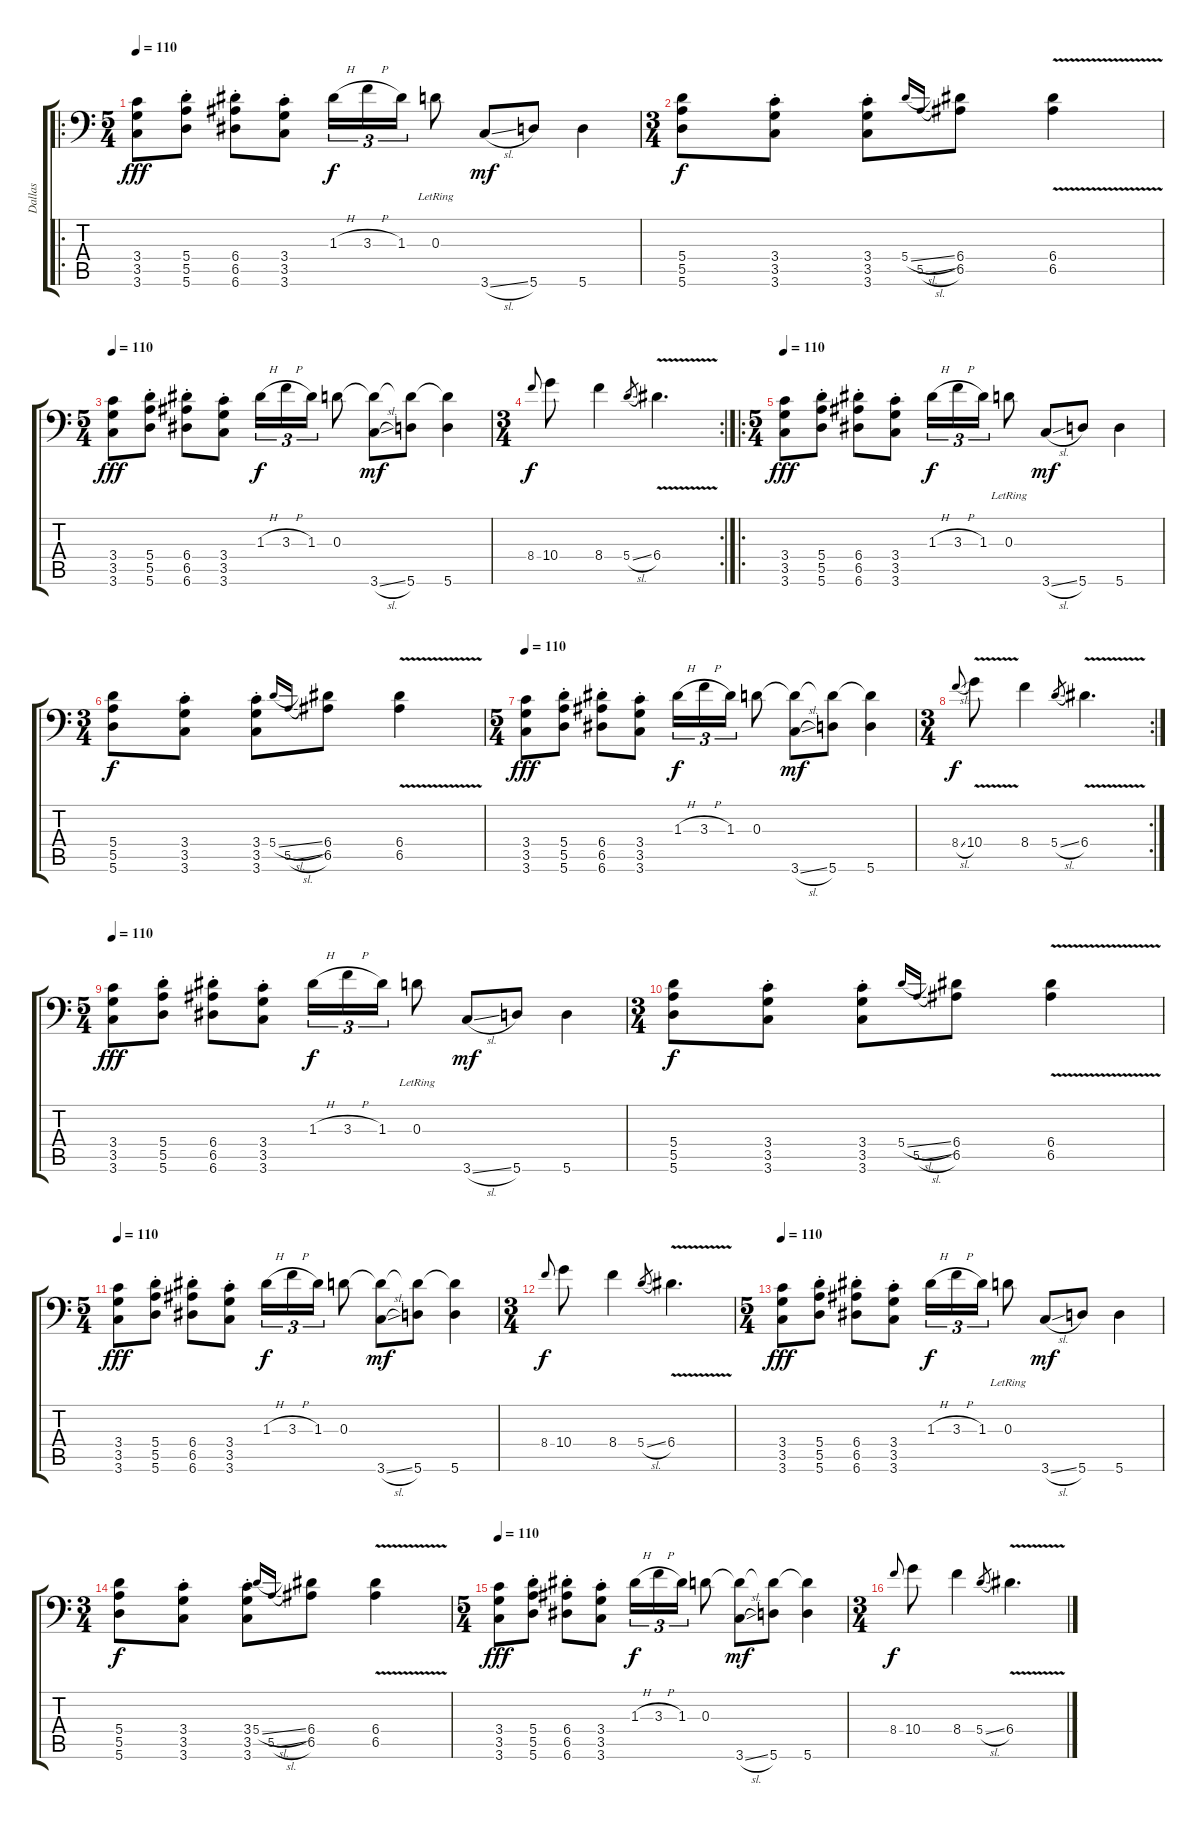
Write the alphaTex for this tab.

\track ("Dallas" "Dallas") {instrument distortionguitar}
\staff {score tabs}
\tuning (B3 Gb3 D3 A2 E2 A1) {hide}
\ro
\ts (5 4)
\tempo 110
\clef f4
\ks c
(3.4 3.5 3.6).8{dy fff} (5.4{st} 5.5{st} 5.6{st}).8 (6.4{st} 6.5{st} 6.6{st}).8 (3.4{st} 3.5{st} 3.6{st}).8 1.3{h}.16{tu (3 2) dy f} 3.3{h}.16{tu (3 2)} 1.3.16{tu (3 2)} 0.3{lr}.8 3.6{sl}.8{dy mf} 5.6.8 5.6.4 |
\ts (3 4)
(5.4 5.5 5.6).8{dy f} (3.4{st} 3.5{st} 3.6{st}).8 (3.4{st} 3.5{st} 3.6{st}).8 5.4{sl}.16{gr onbeat} 5.5{sl}.16{gr onbeat} (6.4 6.5).8 (6.4{v} 6.5).4 |
\ts (5 4)
\tempo 110
(3.4 3.5 3.6).8{dy fff} (5.4{st} 5.5{st} 5.6{st}).8 (6.4{st} 6.5{st} 6.6{st}).8 (3.4{st} 3.5{st} 3.6{st}).8 1.3{h}.16{tu (3 2) dy f} 3.3{h}.16{tu (3 2)} 1.3.16{tu (3 2)} 0.3.8 (0.3{t} 3.6{sl}).8{dy mf} (0.3{t} 5.6).8 (0.3{t} 5.6).4 |
\rc 2
\ts (3 4)
8.4.8{gr onbeat dy f} 10.4.8 8.4.4 5.4{sl}.8{gr} 6.4{v}.4{d} |
\ro
\ts (5 4)
\tempo 110
(3.4 3.5 3.6).8{dy fff} (5.4{st} 5.5{st} 5.6{st}).8 (6.4{st} 6.5{st} 6.6{st}).8 (3.4{st} 3.5{st} 3.6{st}).8 1.3{h}.16{tu (3 2) dy f} 3.3{h}.16{tu (3 2)} 1.3.16{tu (3 2)} 0.3{lr}.8 3.6{sl}.8{dy mf} 5.6.8 5.6.4 |
\ts (3 4)
(5.4 5.5 5.6).8{dy f} (3.4{st} 3.5{st} 3.6{st}).8 (3.4{st} 3.5{st} 3.6{st}).8 5.4{sl}.16{gr onbeat} 5.5{sl}.16{gr onbeat} (6.4 6.5).8 (6.4{v} 6.5).4 |
\ts (5 4)
\tempo 110
(3.4 3.5 3.6).8{dy fff} (5.4{st} 5.5{st} 5.6{st}).8 (6.4{st} 6.5{st} 6.6{st}).8 (3.4{st} 3.5{st} 3.6{st}).8 1.3{h}.16{tu (3 2) dy f} 3.3{h}.16{tu (3 2)} 1.3.16{tu (3 2)} 0.3.8 (0.3{t} 3.6{sl}).8{dy mf} (0.3{t} 5.6).8 (0.3{t} 5.6).4 |
\rc 2
\ts (3 4)
8.4{sl}.8{gr onbeat dy f} 10.4{v}.8 8.4.4 5.4{sl}.8{gr} 6.4{v}.4{d} |
\ts (5 4)
\tempo 110
(3.4 3.5 3.6).8{dy fff volume 14} (5.4{st} 5.5{st} 5.6{st}).8 (6.4{st} 6.5{st} 6.6{st}).8 (3.4{st} 3.5{st} 3.6{st}).8 1.3{h}.16{tu (3 2) dy f} 3.3{h}.16{tu (3 2)} 1.3.16{tu (3 2)} 0.3{lr}.8 3.6{sl}.8{dy mf} 5.6.8 5.6.4 |
\ts (3 4)
(5.4 5.5 5.6).8{dy f} (3.4{st} 3.5{st} 3.6{st}).8 (3.4{st} 3.5{st} 3.6{st}).8 5.4{sl}.16{gr onbeat} 5.5{sl}.16{gr onbeat} (6.4 6.5).8 (6.4{v} 6.5).4 |
\ts (5 4)
\tempo 110
(3.4 3.5 3.6).8{dy fff volume 13} (5.4{st} 5.5{st} 5.6{st}).8 (6.4{st} 6.5{st} 6.6{st}).8 (3.4{st} 3.5{st} 3.6{st}).8 1.3{h}.16{tu (3 2) dy f} 3.3{h}.16{tu (3 2)} 1.3.16{tu (3 2)} 0.3.8 (0.3{t} 3.6{sl}).8{dy mf} (0.3{t} 5.6).8 (0.3{t} 5.6).4 |
\ts (3 4)
8.4.8{gr onbeat dy f} 10.4.8 8.4.4 5.4{sl}.8{gr} 6.4{v}.4{d} |
\ts (5 4)
\tempo 110
(3.4 3.5 3.6).8{dy fff volume 11} (5.4{st} 5.5{st} 5.6{st}).8 (6.4{st} 6.5{st} 6.6{st}).8 (3.4{st} 3.5{st} 3.6{st}).8 1.3{h}.16{tu (3 2) dy f} 3.3{h}.16{tu (3 2)} 1.3.16{tu (3 2)} 0.3{lr}.8 3.6{sl}.8{dy mf} 5.6.8 5.6.4 |
\ts (3 4)
(5.4 5.5 5.6).8{dy f} (3.4{st} 3.5{st} 3.6{st}).8 (3.4{st} 3.5{st} 3.6{st}).8 5.4{sl}.16{gr onbeat} 5.5{sl}.16{gr onbeat} (6.4 6.5).8 (6.4{v} 6.5).4 |
\ts (5 4)
\tempo 110
(3.4 3.5 3.6).8{dy fff volume 10} (5.4{st} 5.5{st} 5.6{st}).8 (6.4{st} 6.5{st} 6.6{st}).8 (3.4{st} 3.5{st} 3.6{st}).8 1.3{h}.16{tu (3 2) dy f} 3.3{h}.16{tu (3 2)} 1.3.16{tu (3 2)} 0.3.8 (0.3{t} 3.6{sl}).8{dy mf} (0.3{t} 5.6).8 (0.3{t} 5.6).4 |
\ts (3 4)
8.4.8{gr onbeat dy f} 10.4.8 8.4.4 5.4{sl}.8{gr} 6.4{v}.4{d}
